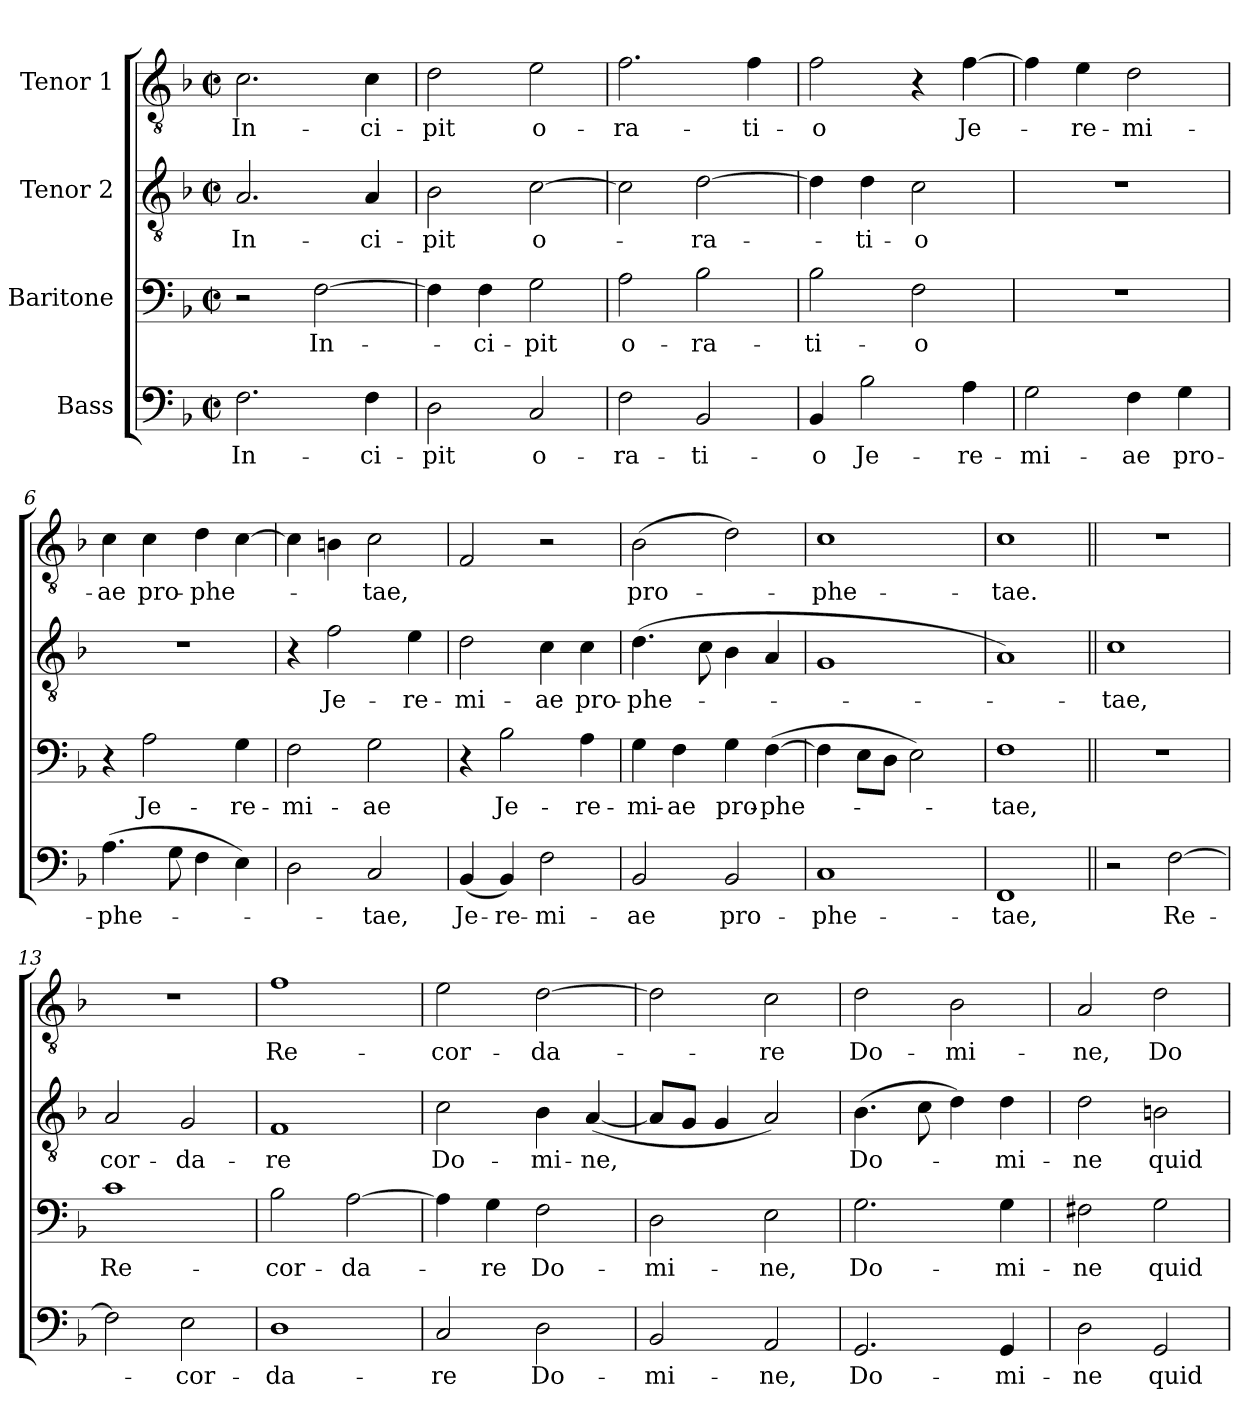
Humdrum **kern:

**kern	**text	**kern	**text	**kern	**text	**kern	**text
*part4	*part4	*part3	*part3	*part2	*part2	*part1	*part1
*staff4	*staff4	*staff3	*staff3	*staff2	*staff2	*staff1	*staff1
*I"Bass	*	*I"Baritone	*	*I"Tenor 2	*	*I"Tenor 1	*
*clefF4	*	*clefF4	*	*clefGv2	*	*clefGv2	*
*k[b-]	*	*k[b-]	*	*k[b-]	*	*k[b-]	*
*d:	*	*d:	*	*d:	*	*d:	*
*M2/2	*	*M2/2	*	*M2/2	*	*M2/2	*
*met(c|)	*	*met(c|)	*	*met(c|)	*	*met(c|)	*
=1	=1	=1	=1	=1	=1	=1	=1
2.F\	In-	2r	.	2.A/	In-	2.c\	In-
.	.	[2F\	In-	.	.	.	.
4F\	-ci-	.	.	4A/	-ci-	4c\	-ci-
=2	=2	=2	=2	=2	=2	=2	=2
2D\	-pit	4F\]	.	2B-\	-pit	2d\	-pit
.	.	4F\	-ci-	.	.	.	.
2C/	o-	2G\	-pit	[2c\	o-	2e\	o-
=3	=3	=3	=3	=3	=3	=3	=3
2F\	-ra-	2A\	o-	2c\]	.	2.f\	-ra-
2BB-/	-ti-	2B-\	-ra-	[2d\	-ra-	.	.
.	.	.	.	.	.	4f\	-ti-
=4	=4	=4	=4	=4	=4	=4	=4
4BB-/	-o	2B-\	-ti-	4d\]	.	2f\	-o
2B-\	Je-	.	.	4d\	-ti-	.	.
.	.	2F\	-o	2c\	-o	4r	.
4A\	-re-	.	.	.	.	[4f\	Je-
=5	=5	=5	=5	=5	=5	=5	=5
2G\	-mi-	1r	.	1r	.	4f\]	.
.	.	.	.	.	.	4e\	-re-
4F\	-ae	.	.	.	.	2d\	-mi-
4G\	pro-	.	.	.	.	.	.
=6	=6	=6	=6	=6	=6	=6	=6
(4.A\	-phe-	4r	.	1r	.	4c\	-ae
.	.	2A\	Je-	.	.	4c\	pro-
8G\	.	.	.	.	.	.	.
4F\	.	.	.	.	.	4d\	-phe-
4E\)	.	4G\	-re-	.	.	[4c\	.
!!LO:LB:g=z
=7	=7	=7	=7	=7	=7	=7	=7
2D\	.	2F\	-mi-	4r	.	4c\]	.
.	.	.	.	2f\	Je-	4Bn\	.
2C/	-tae,	2G\	-ae	.	.	2c\	-tae,
.	.	.	.	4e\	-re-	.	.
=8	=8	=8	=8	=8	=8	=8	=8
(4BB-/	Je-	4r	.	2d\	-mi-	2F/	.
4BB-/)	-re-	2B-\	Je-	.	.	.	.
2F\	-mi-	.	.	4c\	-ae	2r	.
.	.	4A\	-re-	4c\	pro-	.	.
=9	=9	=9	=9	=9	=9	=9	=9
2BB-/	-ae	4G\	-mi-	(4.d\	-phe-	(2B-\	pro-
.	.	4F\	-ae	.	.	.	.
.	.	.	.	8c\	.	.	.
2BB-/	pro-	4G\	pro-	4B-\	.	2d\)	.
.	.	([4F\	-phe-	4A/	.	.	.
=10	=10	=10	=10	=10	=10	=10	=10
1C	-phe-	4F\]	.	1G	.	1c	-phe-
.	.	8E\L	.	.	.	.	.
.	.	8D\J	.	.	.	.	.
.	.	2E\)	.	.	.	.	.
=11	=11	=11	=11	=11	=11	=11	=11
1FF	-tae,	1F	-tae,	1A)	.	1c	-tae.
=12||	=12||	=12||	=12||	=12||	=12||	=12||	=12||
2r	.	1r	.	1c	-tae,	1r	.
[2F\	Re-	.	.	.	.	.	.
!!LO:LB:g=z
=13	=13	=13	=13	=13	=13	=13	=13
2F\]	.	1c	Re-	2A/	cor-	1r	.
2E\	-cor-	.	.	2G/	-da-	.	.
=14	=14	=14	=14	=14	=14	=14	=14
1D	-da-	2B-\	-cor-	1F	-re	1f	Re-
.	.	[2A\	-da-	.	.	.	.
=15	=15	=15	=15	=15	=15	=15	=15
2C/	-re	4A\]	.	2c\	Do-	2e\	-cor-
.	.	4G\	-re	.	.	.	.
2D\	Do-	2F\	Do-	4B-\	-mi-	[2d\	-da-
.	.	.	.	([4A/	-ne,	.	.
=16	=16	=16	=16	=16	=16	=16	=16
2BB-/	-mi-	2D\	-mi-	8A/L]	.	2d\]	.
.	.	.	.	8G/J	.	.	.
.	.	.	.	4G/	.	.	.
2AA/	-ne,	2E\	-ne,	2A/)	.	2c\	-re
=17	=17	=17	=17	=17	=17	=17	=17
2.GG/	Do-	2.G\	Do-	(4.B-\	Do-	2d\	Do-
.	.	.	.	8c\	.	.	.
.	.	.	.	4d\)	.	2B-\	-mi-
4GG/	-mi-	4G\	-mi-	4d\	-mi-	.	.
=18	=18	=18	=18	=18	=18	=18	=18
2D\	-ne	2F#X\	-ne	2d\	-ne	2A/	-ne,
2GG/	quid	2G\	quid	2Bn\	quid	2d\	Do-
=	=	=	=	=	=	=	=
*-	*-	*-	*-	*-	*-	*-	*-
